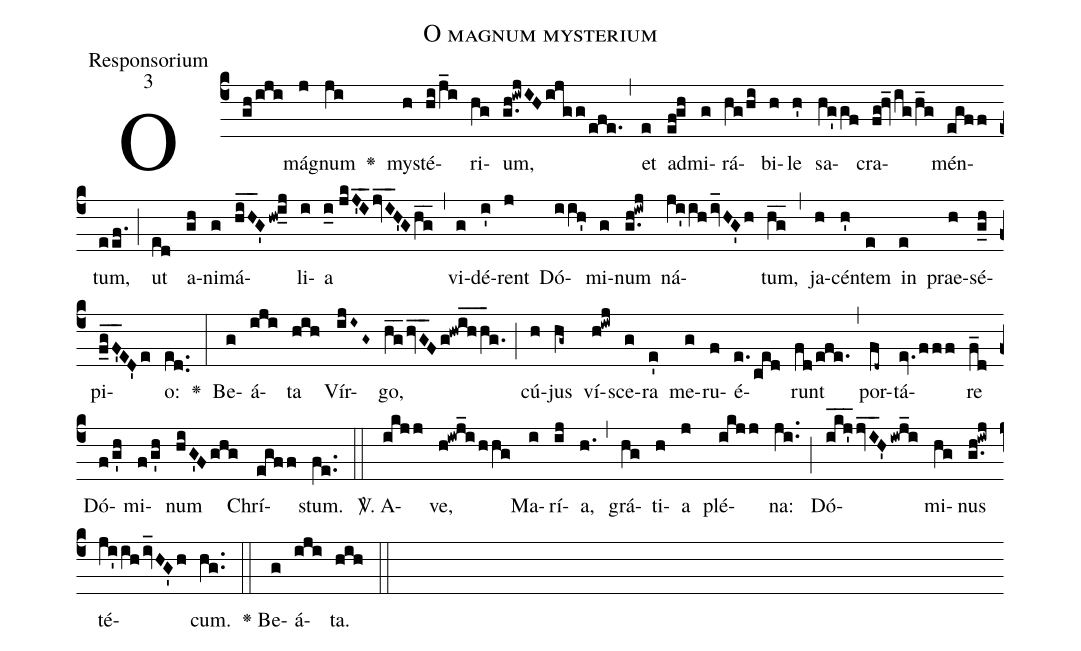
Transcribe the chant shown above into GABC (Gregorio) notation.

name:O magnum mysterium;
office-part:Responsorium;
mode:3;
%%
(c4) O(gh/iji) má(j)gnum(ji) <v>\greheightstar</v>() my(h)sté(hi/j_i)ri(hg)um,(g.h!iwjIH/ijgg/efe.) (,)
et(e) ad(ef!gh)mi(g)rá(hg/hi)bi(h)le(h') sa(hg'gf)cra(fg!hv_/ig/h_g)mén(egff)tum,(eef.) (;)
ut(ed) a(gh)ni(g)má(hi_H_G'/hw!i_j)li(i)a(i_0//jkJ'_I_2/jv_I_H'G/h_g_) (,)
vi(g)dé(i')rent(j) Dó(iih')mi(g)num(g.h!iwj) ná(ji'ih/iv_HG'h)tum,(hg__) (,)
ja(h)cén(h')tem(e) in(e) prae(h)sé(g_h)pi(f_gF'__ED'e)o:(ed..) <v>\greheightstar</v>(:)

Be(g)á(iji)ta(hih) Vír(ijI~G~)go,(h_g_2/hv_G_F/g!hwi_h_h_3g.) (;)
cú(h)jus(hg~) ví(h!iwj)sce(g)ra(e') me(g)ru(f)é(e./ced)runt(fd/efe.) (,)
por(fd~)tá(ev./fff)re(f_d) Dó(f/g'h)mi(f/g'h)num(hiG'F/ghg) Chrí(egff)stum.(fe..) (::)

<sp>V/</sp>.~A(ikjj)ve,(h!iwj_i/hhg) Ma(i)rí(ij)a,(h.) (,) grá(hg)ti(h)a(j) plé(ikjj)na:(ji..) (;)
Dó(i_k_j'_2/jv_I_H'/iwj_i)mi(hg)nus(g.h!iwj) té(ji'ih/iv_HG'h)cum.(hg..) (::)

<v>\greheightstar</v>~Be(g)á(iji)ta.(hih) (::)
